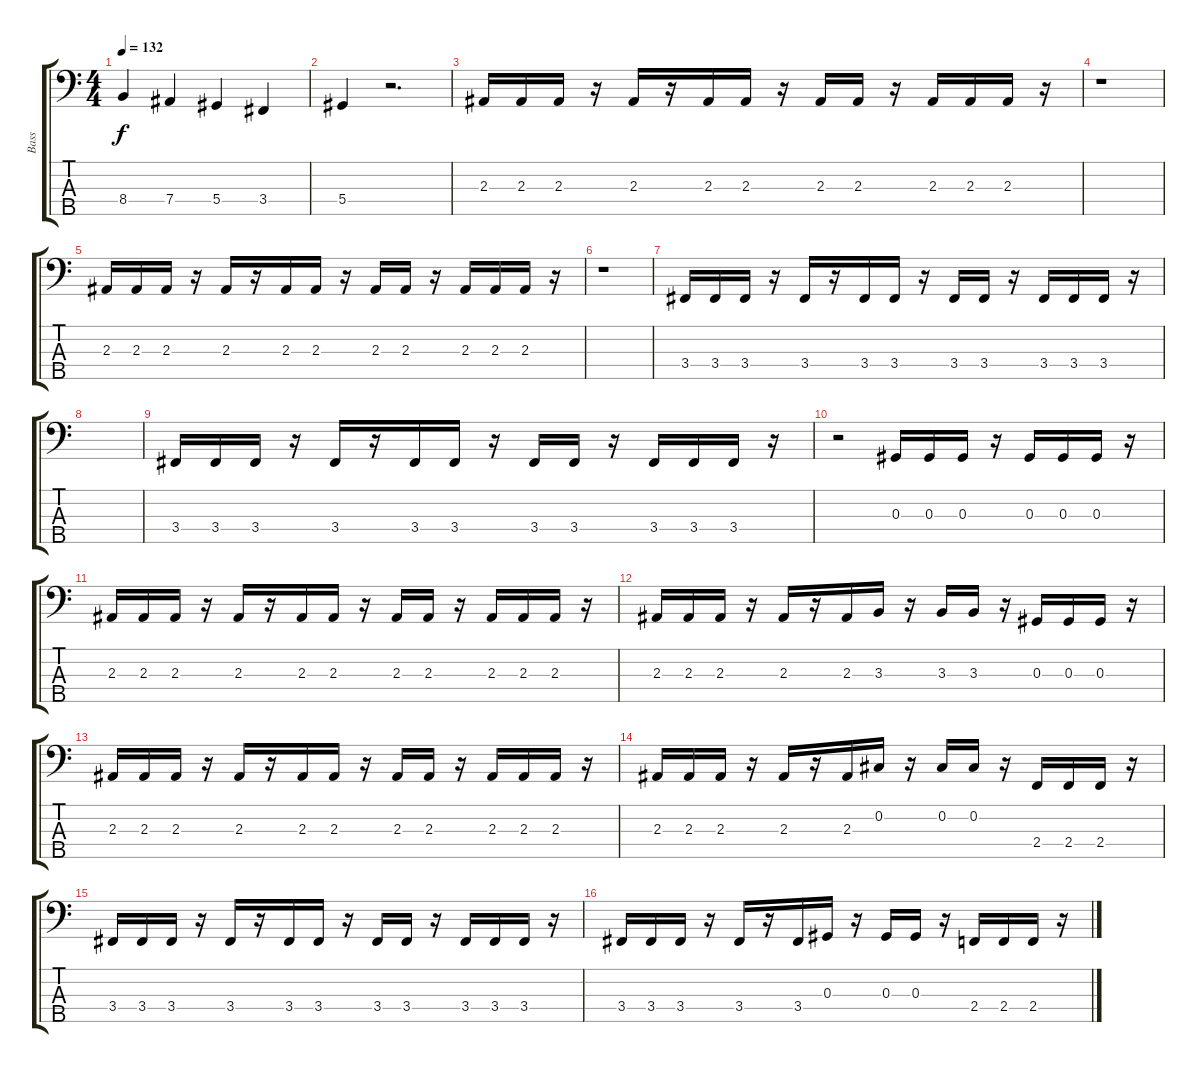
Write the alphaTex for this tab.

\track ("Bass" "Bass") {mute instrument electricbassfinger}
\staff {score tabs}
\tuning (Gb2 Db2 Ab1 Eb1 Bb0) {hide}
\ts (4 4)
\tempo 132
\clef f4
\ks c
8.4.4{dy f} 7.4.4 5.4.4 3.4.4 |
5.4.4 r.2{d} |
2.3.16 2.3.16 2.3.16 r.16 2.3.16 r.16 2.3.16 2.3.16 r.16 2.3.16 2.3.16 r.16 2.3.16 2.3.16 2.3.16 r.16 |
r.1 |
2.3.16 2.3.16 2.3.16 r.16 2.3.16 r.16 2.3.16 2.3.16 r.16 2.3.16 2.3.16 r.16 2.3.16 2.3.16 2.3.16 r.16 |
r.1 |
3.4.16 3.4.16 3.4.16 r.16 3.4.16 r.16 3.4.16 3.4.16 r.16 3.4.16 3.4.16 r.16 3.4.16 3.4.16 3.4.16 r.16 |
|
3.4.16 3.4.16 3.4.16 r.16 3.4.16 r.16 3.4.16 3.4.16 r.16 3.4.16 3.4.16 r.16 3.4.16 3.4.16 3.4.16 r.16 |
r.2 0.3.16 0.3.16 0.3.16 r.16 0.3.16 0.3.16 0.3.16 r.16 |
2.3.16 2.3.16 2.3.16 r.16 2.3.16 r.16 2.3.16 2.3.16 r.16 2.3.16 2.3.16 r.16 2.3.16 2.3.16 2.3.16 r.16 |
2.3.16 2.3.16 2.3.16 r.16 2.3.16 r.16 2.3.16 3.3.16 r.16 3.3.16 3.3.16 r.16 0.3.16 0.3.16 0.3.16 r.16 |
2.3.16 2.3.16 2.3.16 r.16 2.3.16 r.16 2.3.16 2.3.16 r.16 2.3.16 2.3.16 r.16 2.3.16 2.3.16 2.3.16 r.16 |
2.3.16 2.3.16 2.3.16 r.16 2.3.16 r.16 2.3.16 0.2.16 r.16 0.2.16 0.2.16 r.16 2.4.16 2.4.16 2.4.16 r.16 |
3.4.16 3.4.16 3.4.16 r.16 3.4.16 r.16 3.4.16 3.4.16 r.16 3.4.16 3.4.16 r.16 3.4.16 3.4.16 3.4.16 r.16 |
3.4.16 3.4.16 3.4.16 r.16 3.4.16 r.16 3.4.16 0.3.16 r.16 0.3.16 0.3.16 r.16 2.4.16 2.4.16 2.4.16 r.16
